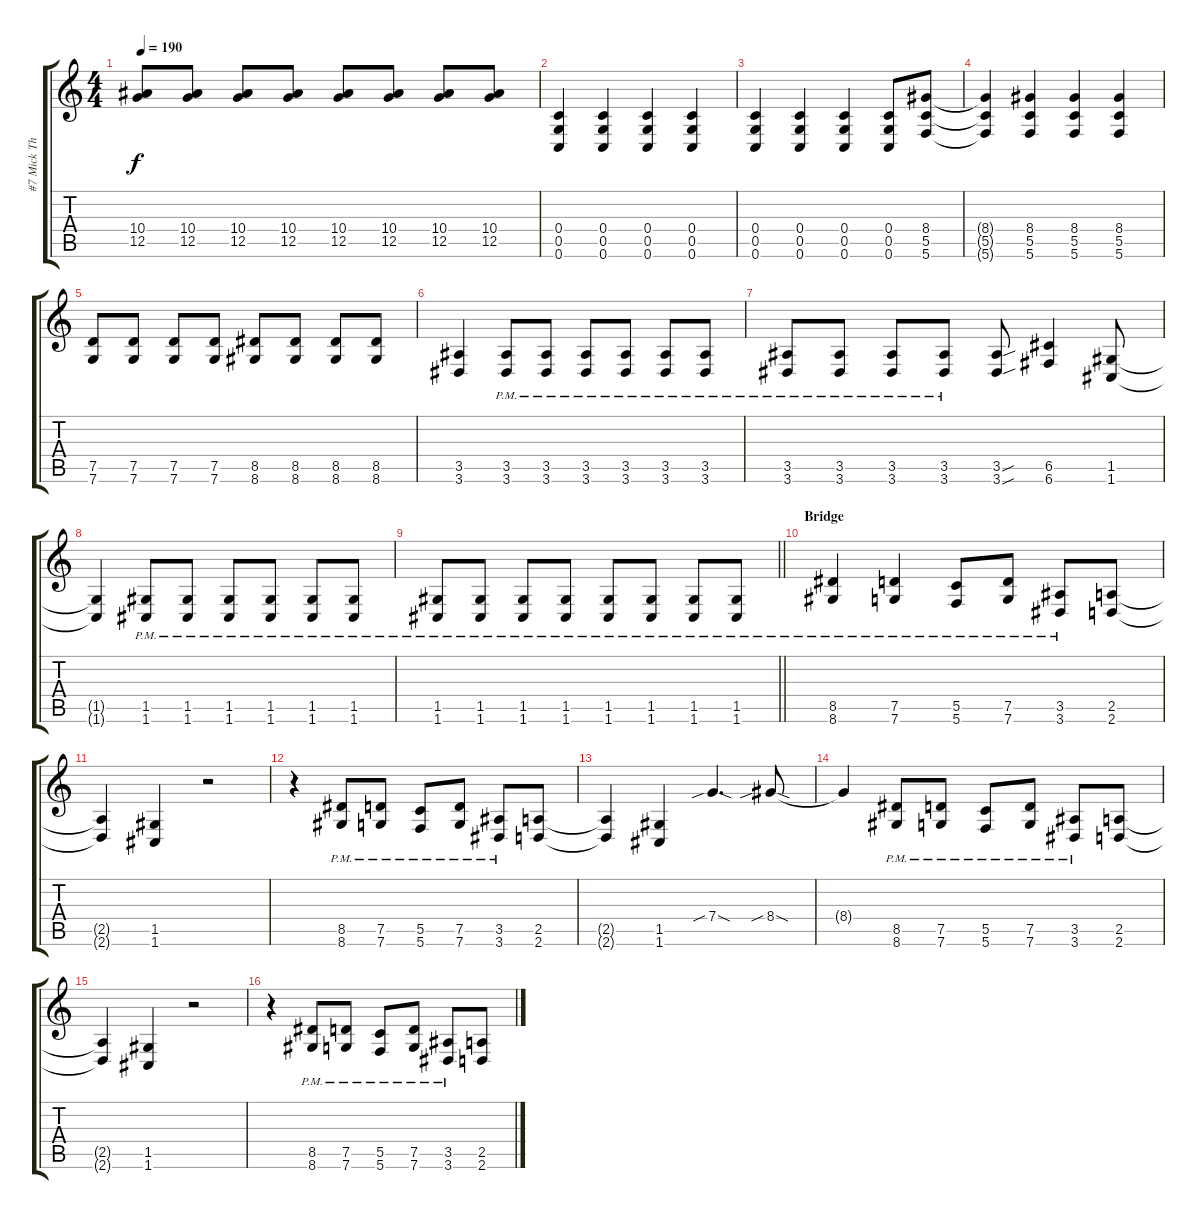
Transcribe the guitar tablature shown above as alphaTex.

\track ("#7 Mick Thompson" "#7 Mick Th") {instrument distortionguitar}
\staff {score tabs}
\tuning (D4 A3 F3 C3 G2 C2) {hide}
\ts (4 4)
\tempo 190
\clef g2
\ks c
(10.4 12.5).8{dy f} (10.4 12.5).8 (10.4 12.5).8 (10.4 12.5).8 (10.4 12.5).8 (10.4 12.5).8 (10.4 12.5).8 (10.4 12.5).8 |
(0.4 0.5 0.6).4 (0.4 0.5 0.6).4 (0.4 0.5 0.6).4 (0.4 0.5 0.6).4 |
(0.4 0.5 0.6).4 (0.4 0.5 0.6).4 (0.4 0.5 0.6).4 (0.4 0.5 0.6).8 (8.4 5.5 5.6).8 |
(8.4{t} 5.5{t} 5.6{t}).4 (8.4 5.5 5.6).4 (8.4 5.5 5.6).4 (8.4 5.5 5.6).4 |
(7.5 7.6).8 (7.5 7.6).8 (7.5 7.6).8 (7.5 7.6).8 (8.5 8.6).8 (8.5 8.6).8 (8.5 8.6).8 (8.5 8.6).8 |
(3.5 3.6).4 (3.5{pm} 3.6{pm}).8 (3.5{pm} 3.6{pm}).8 (3.5{pm} 3.6{pm}).8 (3.5{pm} 3.6{pm}).8 (3.5{pm} 3.6{pm}).8 (3.5{pm} 3.6{pm}).8 |
(3.5{pm} 3.6{pm}).8 (3.5{pm} 3.6{pm}).8 (3.5{pm} 3.6{pm}).8 (3.5{pm} 3.6{pm}).8 (3.5{sou} 3.6{sou}).8 (6.5 6.6).4 (1.5 1.6).8 |
(1.5{t} 1.6{t}).4 (1.5{pm} 1.6{pm}).8 (1.5{pm} 1.6{pm}).8 (1.5{pm} 1.6{pm}).8 (1.5{pm} 1.6{pm}).8 (1.5{pm} 1.6{pm}).8 (1.5{pm} 1.6{pm}).8 |
\barLineRight lightlight
(1.5{pm} 1.6{pm}).8 (1.5{pm} 1.6{pm}).8 (1.5{pm} 1.6{pm}).8 (1.5{pm} 1.6{pm}).8 (1.5{pm} 1.6{pm}).8 (1.5{pm} 1.6{pm}).8 (1.5{pm} 1.6{pm}).8 (1.5{pm} 1.6{pm}).8 |
\section ("" "Bridge")
(8.5{pm} 8.6{pm}).4 (7.5{pm} 7.6{pm}).4 (5.5{pm} 5.6{pm}).8 (7.5{pm} 7.6{pm}).8 (3.5{pm} 3.6{pm}).8 (2.5 2.6).8 |
(2.5{t} 2.6{t}).4 (1.5 1.6).4 r.2 |
r.4 (8.5{pm} 8.6{pm}).8 (7.5{pm} 7.6{pm}).8 (5.5{pm} 5.6{pm}).8 (7.5{pm} 7.6{pm}).8 (3.5{pm} 3.6{pm}).8 (2.5 2.6).8 |
(2.5{t} 2.6{t}).4 (1.5 1.6).4 7.4{sib sod}.4{d} 8.4{sib sod}.8 |
8.4{t}.4 (8.5{pm} 8.6{pm}).8 (7.5{pm} 7.6{pm}).8 (5.5{pm} 5.6{pm}).8 (7.5{pm} 7.6{pm}).8 (3.5{pm} 3.6{pm}).8 (2.5 2.6).8 |
(2.5{t} 2.6{t}).4 (1.5 1.6).4 r.2 |
r.4 (8.5{pm} 8.6{pm}).8 (7.5{pm} 7.6{pm}).8 (5.5{pm} 5.6{pm}).8 (7.5{pm} 7.6{pm}).8 (3.5{pm} 3.6{pm}).8 (2.5 2.6).8
